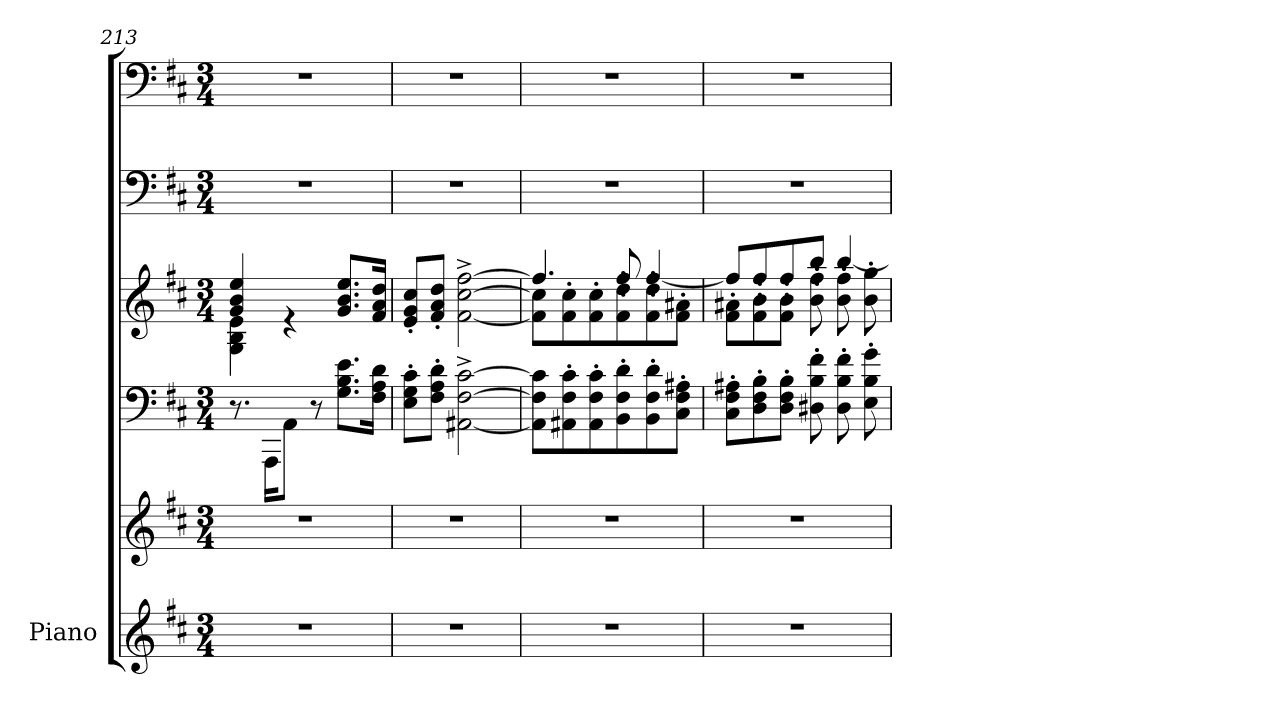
**kern	**kern	**kern	**kern	**kern	**kern
*part1	*part1	*part1	*part1	*part1	*part1
*staff6	*staff5	*staff4	*staff3	*staff2	*staff1
*I"Piano	*	*	*	*	*
*I'Pno.	*	*	*	*	*
*clefG2	*clefG2	*clefF4	*clefG2	*clefF4	*clefF4
*k[f#c#]	*k[f#c#]	*k[f#c#]	*k[f#c#]	*k[f#c#]	*k[f#c#]
*M3/4	*M3/4	*M3/4	*M3/4	*M3/4	*M3/4
=213	=213	=213	=213	=213	=213
*	*	*	*^	*	*
2.r	2.r	8.r	4G\ 4B\ 4e\	4g/ 4b/ 4ee/	2.r	2.r
.	.	16AAA\KL	.	.	.	.
.	.	8AA\J	2ryy	4re	.	.
.	.	8r	.	.	.	.
.	.	8.G\ 8.B\ 8.e\L	.	8.g/ 8.b/ 8.ee/L	.	.
.	.	16F#\ 16A\ 16d\Jk	.	16f#/ 16a/ 16dd/Jk	.	.
*	*	*	*v	*v	*	*
!!LO:LB:g=z
=214	=214	=214	=214	=214	=214
*	*	*	*	*	*MM50
2.r	2.r	8E\' 8G\' 8c#\'L	8e/' 8g/' 8cc#/'L	2.r	2.r
.	.	8F#\' 8A\' 8d\'J	8f#/' 8a/' 8dd/'J	.	.
.	.	[2AA#X\^ [2F#\^ [2c#\^	[2f#\^ [2cc#\^ [2ff#\^	.	.
=215	=215	=215	=215	=215	=215
*	*	*	*^	*	*
2.r	2.r	8AA#\] 8F#\] 8c#\]L	8f#\] 8cc#\]L	4.ff#/]	2.r	2.r
.	.	8AA#X\' 8F#\' 8c#\'	8f#\' 8cc#\'	.	.	.
.	.	8AA#\' 8F#\' 8c#\'	8f#\' 8cc#\'	.	.	.
.	.	8BB\' 8F#\' 8d\'	8f#\' 8dd\'	8ff#'/	.	.
.	.	8BB\' 8F#\' 8d\'	8f#\' 8dd\'	[4ff#'/	.	.
.	.	8C#\' 8F#\' 8A#X\'J	8f#\' 8a#X\'J	.	.	.
=216	=216	=216	=216	=216	=216	=216
2.r	2.r	8C#\' 8F#\' 8A#X\'L	8f#\' 8a#X\'L	8ff#/L]	2.r	2.r
.	.	8D\' 8F#\' 8B\'	8f#\' 8b\'	8ff#'/	.	.
.	.	8D\' 8F#\' 8B\'J	8f#\' 8b\'J	8ff#'/	.	.
.	.	8D#X\' 8B\' 8f#\'L	8b\' 8ff#\'L	8bb'/J	.	.
.	.	8D#\' 8B\' 8f#\'	8b\' 8ff#\'	[4bb/	.	.
.	.	8E\' 8B\' 8g\'	8b\' 8gg\'	.	.	.
*	*	*	*v	*v	*	*
=	=	=	=	=	=
*-	*-	*-	*-	*-	*-
